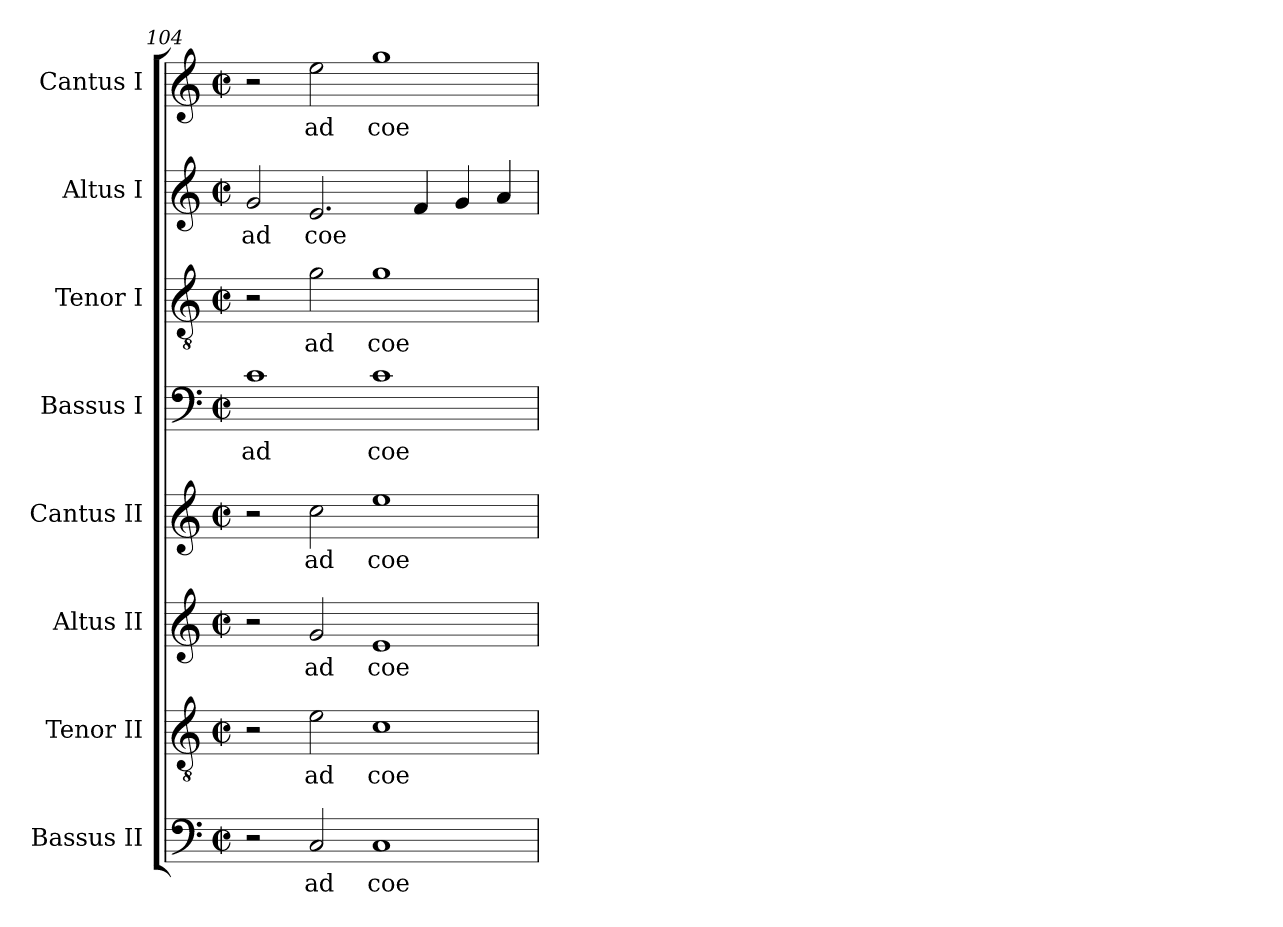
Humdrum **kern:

**kern	**text	**kern	**text	**kern	**text	**kern	**text	**kern	**text	**kern	**text	**kern	**text	**kern	**text
*part8	*part8	*part7	*part7	*part6	*part6	*part5	*part5	*part4	*part4	*part3	*part3	*part2	*part2	*part1	*part1
*staff8	*staff8	*staff7	*staff7	*staff6	*staff6	*staff5	*staff5	*staff4	*staff4	*staff3	*staff3	*staff2	*staff2	*staff1	*staff1
*I"Bassus II	*	*I"Tenor II	*	*I"Altus II	*	*I"Cantus II	*	*I"Bassus I	*	*I"Tenor I	*	*I"Altus I	*	*I"Cantus I	*
*clefF4	*	*clefGv2	*	*clefG2	*	*clefG2	*	*clefF4	*	*clefGv2	*	*clefG2	*	*clefG2	*
*	*	*	*	*	*	*	*	*	*	*	*	*k[]	*	*	*
*	*	*	*	*	*	*	*	*	*	*	*	*C:	*	*	*
*M2/2	*	*M2/2	*	*M2/2	*	*M2/2	*	*M2/2	*	*M2/2	*	*M2/2	*	*M2/2	*
*met(c|)	*	*met(c|)	*	*met(c|)	*	*met(c|)	*	*met(c|)	*	*met(c|)	*	*met(c|)	*	*met(c|)	*
=104	=104	=104	=104	=104	=104	=104	=104	=104	=104	=104	=104	=104	=104	=104	=104
!	!	!	!	!	!	!	!	!	!LO:LY:b:cj	!	!	!	!LO:LY:b:cj	!	!
2r	.	2r	.	2r	.	2r	.	1c	ad	2r	.	2g/	ad	2r	.
!	!LO:LY:b:cj	!	!LO:LY:b:cj	!	!LO:LY:b:cj	!	!LO:LY:b:cj	!	!	!	!LO:LY:b:cj	!	!LO:LY:b	!	!LO:LY:b:cj
2C/	ad	2e\	ad	2g/	ad	2cc\	ad	.	.	2g\	ad	2.e/	coe	2ee\	ad
!	!LO:LY:b:cj	!	!LO:LY:b:cj	!	!LO:LY:b:cj	!	!LO:LY:b:cj	!	!LO:LY:b:cj	!	!LO:LY:b:cj	!	!	!	!LO:LY:b:cj
1C	coe	1c	coe	1e	coe	1ee	coe-	1c	coe	1g	coe	.	.	1gg	coe-
.	.	.	.	.	.	.	.	.	.	.	.	4f/	.	.	.
.	.	.	.	.	.	.	.	.	.	.	.	4g/	.	.	.
.	.	.	.	.	.	.	.	.	.	.	.	4a/	.	.	.
=	=	=	=	=	=	=	=	=	=	=	=	=	=	=	=
*-	*-	*-	*-	*-	*-	*-	*-	*-	*-	*-	*-	*-	*-	*-	*-
